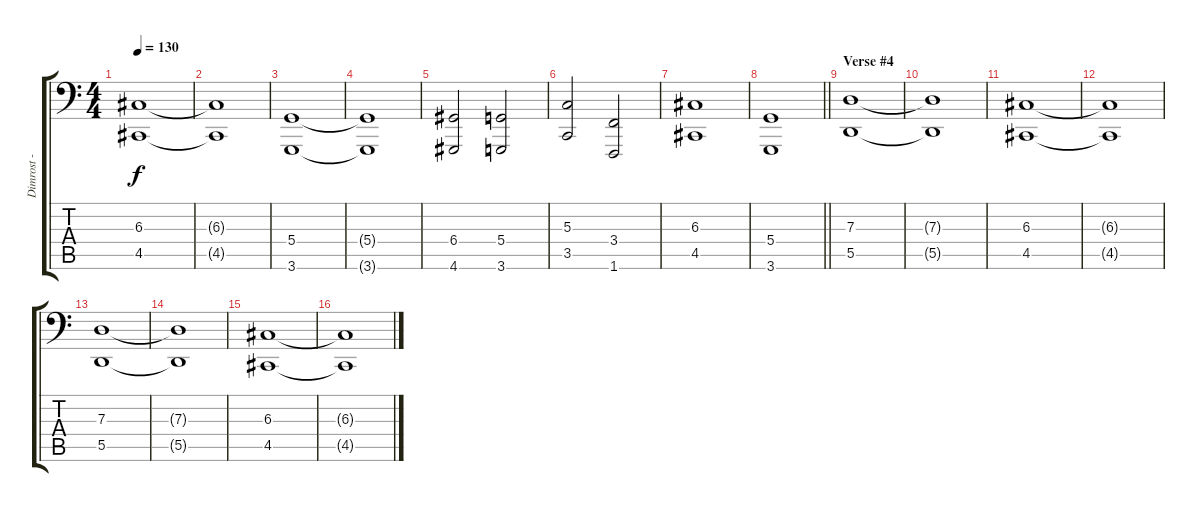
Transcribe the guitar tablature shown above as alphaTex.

\track ("Dimrost - Bass Strings" "Dimrost - ") {instrument stringensemble1}
\staff {score tabs}
\tuning (E3 B2 G2 D2 A1 E1) {hide}
\ts (4 4)
\tempo 130
\clef f4
\ks c
(6.3 4.5).1{dy f} |
(6.3{t} 4.5{t}).1 |
(5.4 3.6).1 |
(5.4{t} 3.6{t}).1 |
(6.4 4.6).2 (5.4 3.6).2 |
(5.3 3.5).2 (3.4 1.6).2 |
(6.3 4.5).1 |
\barLineRight lightlight
(5.4 3.6).1 |
\section ("" "Verse #4")
(7.3 5.5).1 |
(7.3{t} 5.5{t}).1 |
(6.3 4.5).1 |
(6.3{t} 4.5{t}).1 |
(7.3 5.5).1 |
(7.3{t} 5.5{t}).1 |
(6.3 4.5).1 |
(6.3{t} 4.5{t}).1
